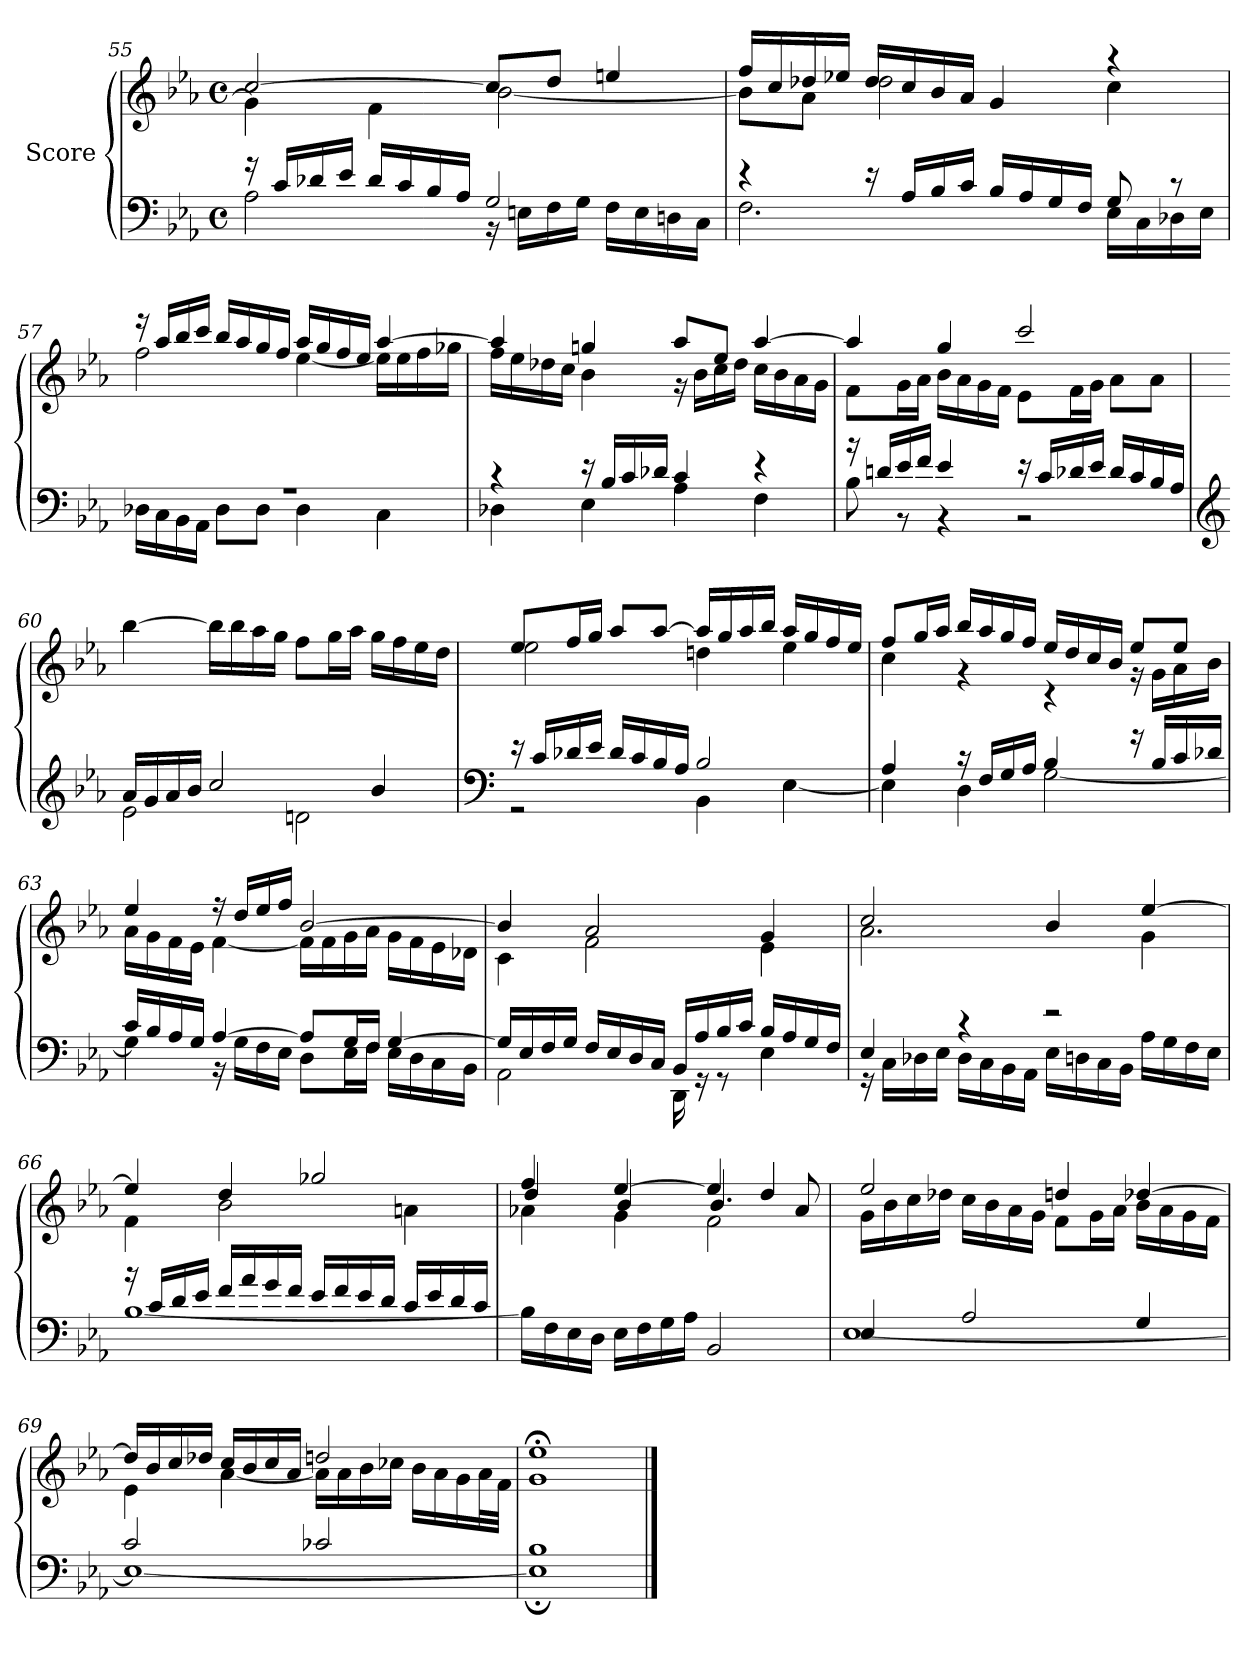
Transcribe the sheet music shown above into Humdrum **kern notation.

**kern	**kern
*part1	*part1
*staff2	*staff1
*I"Score	*
*clefF4	*clefG2
*k[b-e-a-]	*k[b-e-a-]
*M4/4	*M4/4
*met(c)	*met(c)
=55	=55
*^	*^
16r	2A-\	[2cc/	4g\]
16c/LL	.	.	.
16d-X/	.	.	.
16e-/JJ	.	.	.
16d-/LL	.	.	4f\
16c/	.	.	.
16B-/	.	.	.
16A-/JJ	.	.	.
2G/	16r	8cc/L]	[2b-\
.	16En\LL	.	.
.	16F\	8dd/J	.
.	16G\JJ	.	.
.	16F\LL	4een/	.
.	16E\	.	.
.	16Dn\	.	.
.	16C\JJ	.	.
!!LO:LB:g=z	!!
=56	=56	=56	=56
4r	2.F\	16ff/LL	8b-\L]
.	.	16cc/	.
.	.	16dd-X/	8a-\J
.	.	16ee-X/JJ	.
16r	.	16dd-/LL	2dd-\
16A-/LL	.	16cc/	.
16B-/	.	16b-/	.
16c/JJ	.	16a-/JJ	.
16B-/LL	.	4g/	.
16A-/	.	.	.
16G/	.	.	.
16F/JJ	.	.	.
8G/	16E-\LL	4r	4cc\
.	16C\	.	.
8r	16D-X\	.	.
.	16E-\JJ	.	.
=57	=57	=57	=57
1r	16D-X\LL	16r	2ff\
.	16C\	16aa-/LL	.
.	16BB-\	16bb-/	.
.	16AA-\JJ	16ccc/JJ	.
.	8D-\L	16bb-/LL	.
.	.	16aa-/	.
.	8D-\J	16gg/	.
.	.	16ff/JJ	.
.	4D-\	16aa-/LL	[4ee-\
.	.	16gg/	.
.	.	16ff/	.
.	.	16ee-/JJ	.
.	4C\	[4aa-/	16ee-\LL]
.	.	.	16ee-\
.	.	.	16ff\
.	.	.	16gg-X\JJ
!!LO:LB:g=z	!!
=58	=58	=58	=58
4r	4D-X\	4aa-/]	16ff\LL
.	.	.	16ee-\
.	.	.	16dd-X\
.	.	.	16cc\JJ
16r	4E-\	4ggn/	4b-\
16B-/LL	.	.	.
16c/	.	.	.
16d-X/JJ	.	.	.
4c/	4A-\	8aa-/L	16r
.	.	.	16b-\LL
.	.	8ee-/J	16cc\
.	.	.	16dd-\JJ
4r	4F\	[4aa-/	16cc\LL
.	.	.	16b-\
.	.	.	16a-\
.	.	.	16g\JJ
=59	=59	=59	=59
16r	8B-\	4aa-/]	8f\L
16dn/LL	.	.	.
16e-/	8r	.	16g\L
16f/JJ	.	.	16a-\JJ
4e-/	4r	4gg/	16b-\LL
.	.	.	16a-\
.	.	.	16g\
.	.	.	16f\JJ
16r	2r	2ccc/	8e-\L
16c/LL	.	.	.
16d-X/	.	.	16f\L
16e-/JJ	.	.	16g\JJ
16d-/LL	.	.	8a-\L
16c/	.	.	.
16B-/	.	.	8a-\J
16A-/JJ	.	.	.
*	*	*v	*v
!!LO:LB:g=z
=60	=60	=60
*clefG2	*	*
16a-/LL	2e-\	[4bb-\
16g/	.	.
16a-/	.	.
16b-/JJ	.	.
2cc/	.	16bb-\LL]
.	.	16bb-\
.	.	16aa-\
.	.	16gg\JJ
.	2dn\	8ff\L
.	.	16gg\L
.	.	16aa-\JJ
4b-/	.	16gg\LL
.	.	16ff\
.	.	16ee-\
.	.	16dd\JJ
=61	=61	=61
*clefF4	*	*
*	*	*^
16r	2r	8ee-/L	2ee-\
16c/LL	.	.	.
16d-X/	.	16ff/L	.
16e-/JJ	.	16gg/JJ	.
16d-/LL	.	8aa-/L	.
16c/	.	.	.
16B-/	.	[8aa-/J	.
16A-/JJ	.	.	.
2B-/	4BB-\	16aa-/LL]	4ddn\
.	.	16gg/	.
.	.	16aa-/	.
.	.	16bb-/JJ	.
.	[4E-\	16aa-/LL	4ee-\
.	.	16gg/	.
.	.	16ff/	.
.	.	16ee-/JJ	.
=62	=62	=62	=62
4A-/	4E-\]	8ff/L	4cc\
.	.	16gg/L	.
.	.	16aa-/JJ	.
16r	4D\	16bb-/LL	4r
16F/LL	.	16aa-/	.
16G/	.	16gg/	.
16A-/JJ	.	16ff/JJ	.
4B-/	[2G\	16ee-/LL	4r
.	.	16dd/	.
.	.	16cc/	.
.	.	16b-/JJ	.
16r	.	8ee-/L	16r
16B-/LL	.	.	16g\LL
16c/	.	8ee-/J	16a-\
16d-X/JJ	.	.	16b-\JJ
!!LO:LB:g=z	!!
=63	=63	=63	=63
16c/LL	4G\]	4ee-/	16a-\LL
16B-/	.	.	16g\
16A-/	.	.	16f\
16G/JJ	.	.	16e-\JJ
[4A-/	16r	16r	[4f\
.	16G\LL	16dd/LL	.
.	16F\	16ee-/	.
.	16E-\JJ	16ff/JJ	.
8A-/L]	8D\L	[2b-/	16f\LL]
.	.	.	16f\
16G/L	16E-\L	.	16g\
16F/JJ	16F\JJ	.	16a-\JJ
[4G/	16E-\LL	.	16g\LL
.	16D\	.	16f\
.	16C\	.	16e-\
.	16BB-\JJ	.	16d-X\JJ
=64	=64	=64	=64
16G/LL]	2AA-\	4b-/]	4c\
16E-/	.	.	.
16F/	.	.	.
16G/JJ	.	.	.
16F/LL	.	2a-/	2f\
16E-/	.	.	.
16D/	.	.	.
16C/JJ	.	.	.
16BB-/LL	16DD\	.	.
16A-/	16r	.	.
16B-/	8r	.	.
16c/JJ	.	.	.
16B-/LL	4E-\	4g/	4e-\
16A-/	.	.	.
16G/	.	.	.
16F/JJ	.	.	.
!!LO:PB:g=z	!!
=65	=65	=65	=65
4E-/	16r	2cc/	2.a-\
.	16C\LL	.	.
.	16D-X\	.	.
.	16E-\JJ	.	.
4r	16D-\LL	.	.
.	16C\	.	.
.	16BB-\	.	.
.	16AA-\JJ	.	.
2r	16E-\LL	4b-/	.
.	16Dn\	.	.
.	16C\	.	.
.	16BB-\JJ	.	.
.	16A-\LL	[4ee-/	4g\
.	16G\	.	.
.	16F\	.	.
.	16E-\JJ	.	.
=66	=66	=66	=66
16r	[1B-	4ee-/]	4f\
16c/LL	.	.	.
16d/	.	.	.
16e-/JJ	.	.	.
16f/LL	.	4dd/	2b-\
16a-/	.	.	.
16g/	.	.	.
16f/JJ	.	.	.
16e-/LL	.	2gg-X/	.
16f/	.	.	.
16e-/	.	.	.
16d/JJ	.	.	.
16c/LL	.	.	4an\
16e-/	.	.	.
16d/	.	.	.
16c/JJ	.	.	.
=67	=67	=67	=67
*	*	*	*^
1ryy	16B-\LL]	4ff/	4a-X\	4dd/
.	16F\	.	.	.
.	16E-\	.	.	.
.	16D\JJ	.	.	.
.	16E-\LL	[4ee-/	4g\	4b-/
.	16F\	.	.	.
.	16G\	.	.	.
.	16A-\JJ	.	.	.
.	2BB-/	4ee-/]	2f\	4.b-/
.	.	4dd/	.	.
.	.	.	.	8a-/
*	*	*	*v	*v
!!LO:LB:g=z
=68	=68	=68	=68
4E-/	[1E-	2ee-/	16g\LL
.	.	.	16b-\
.	.	.	16cc\
.	.	.	16dd-X\JJ
2A-/	.	.	16cc\LL
.	.	.	16b-\
.	.	.	16a-\
.	.	.	16g\JJ
.	.	4ddn/	8f\L
.	.	.	16g\L
.	.	.	16a-\JJ
4G/	.	[4dd-X/	16b-\LL
.	.	.	16a-\
.	.	.	16g\
.	.	.	16f\JJ
=69	=69	=69	=69
2c/	1E-_	16dd-/LL]	4e-\
.	.	16b-/	.
.	.	16cc/	.
.	.	16dd-X/JJ	.
.	.	16cc/LL	[4a-\
.	.	16b-/	.
.	.	16cc/	.
.	.	16a-/JJ	.
2c-X/	.	2ddn/	16a-\LL]
.	.	.	16a-\
.	.	.	16b-\
.	.	.	16cc-X\JJ
.	.	.	16b-\LL
.	.	.	16a-\
.	.	.	16g\
.	.	.	32a-\L
.	.	.	32f\JJJ
=70	=70	=70	=70
1B-	1E-;]	1ee-;<	1g
*v	*v	*	*
*	*v	*v
==	==
*-	*-
